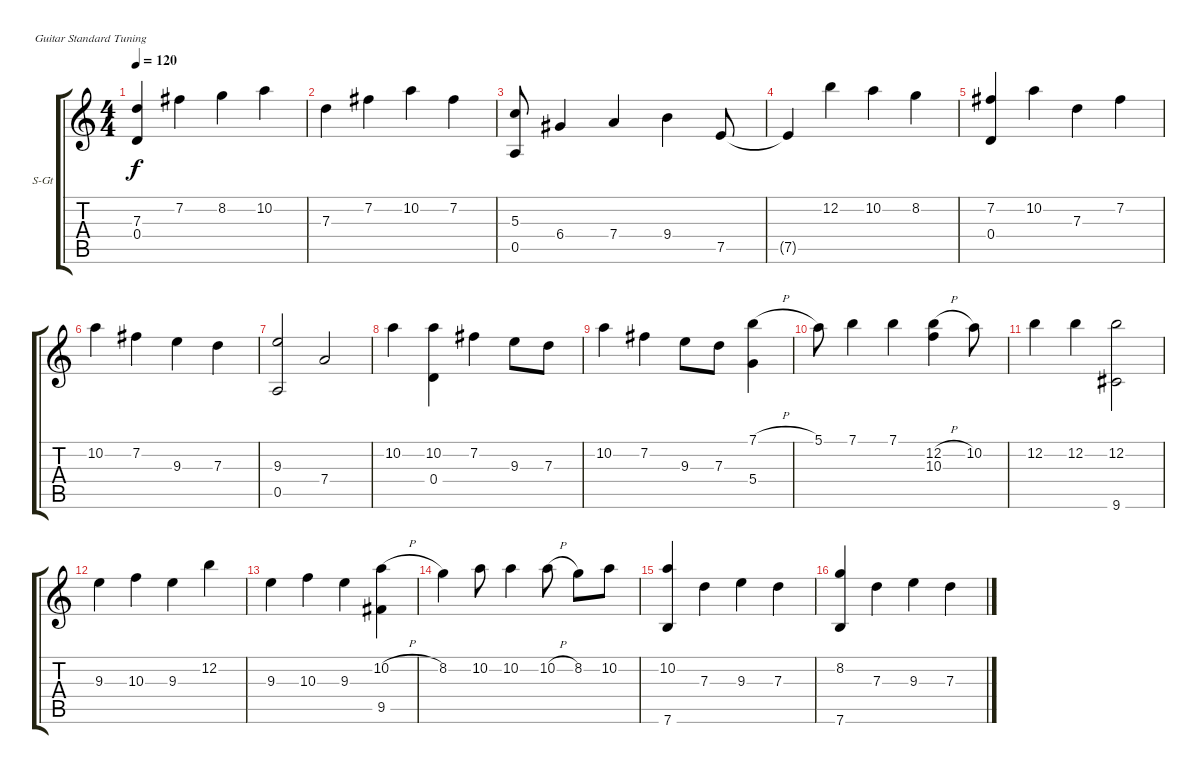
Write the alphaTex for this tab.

\bracketExtendMode groupsimilarinstruments
\firstSystemTrackNameOrientation horizontal
\otherSystemsTrackNameOrientation horizontal
\track ("Antonio Vivaldi" "S-Gt") {instrument acousticguitarsteel}
\staff {score tabs}
\tuning (E4 B3 G3 D3 A2 E2)
\ts (4 4)
\tempo 120
\clef g2
\ks c
(7.3 0.4).4{dy f instrument acousticguitarsteel} 7.2.4 8.2.4 10.2.4 |
7.3.4 7.2.4 10.2.4 7.2.4 |
(5.3 0.5).8 6.4.4 7.4.4 9.4.4 7.5.8 |
7.5{t}.4 12.2.4 10.2.4 8.2.4 |
(7.2 0.4).4 10.2.4 7.3.4 7.2.4 |
10.2.4 7.2.4 9.3.4 7.3.4 |
(9.3 0.5).2 7.4.2 |
10.2.4 (10.2 0.4).4 7.2.4 9.3.8 7.3.8 |
10.2.4 7.2.4 9.3.8 7.3.8 (7.1{h} 5.4).4 |
5.1.8 7.1.4 7.1.4 (12.2{h} 10.3).4 10.2.8 |
12.2.4 12.2.4 (12.2 9.6).2 |
9.3.4 10.3.4 9.3.4 12.2.4 |
9.3.4 10.3.4 9.3.4 (10.2{h} 9.5).4 |
8.2.4 10.2.8 10.2.4 10.2{h}.8 8.2.8 10.2.8 |
(10.2 7.6).4 7.3.4 9.3.4 7.3.4 |
(8.2 7.6).4 7.3.4 9.3.4 7.3.4
